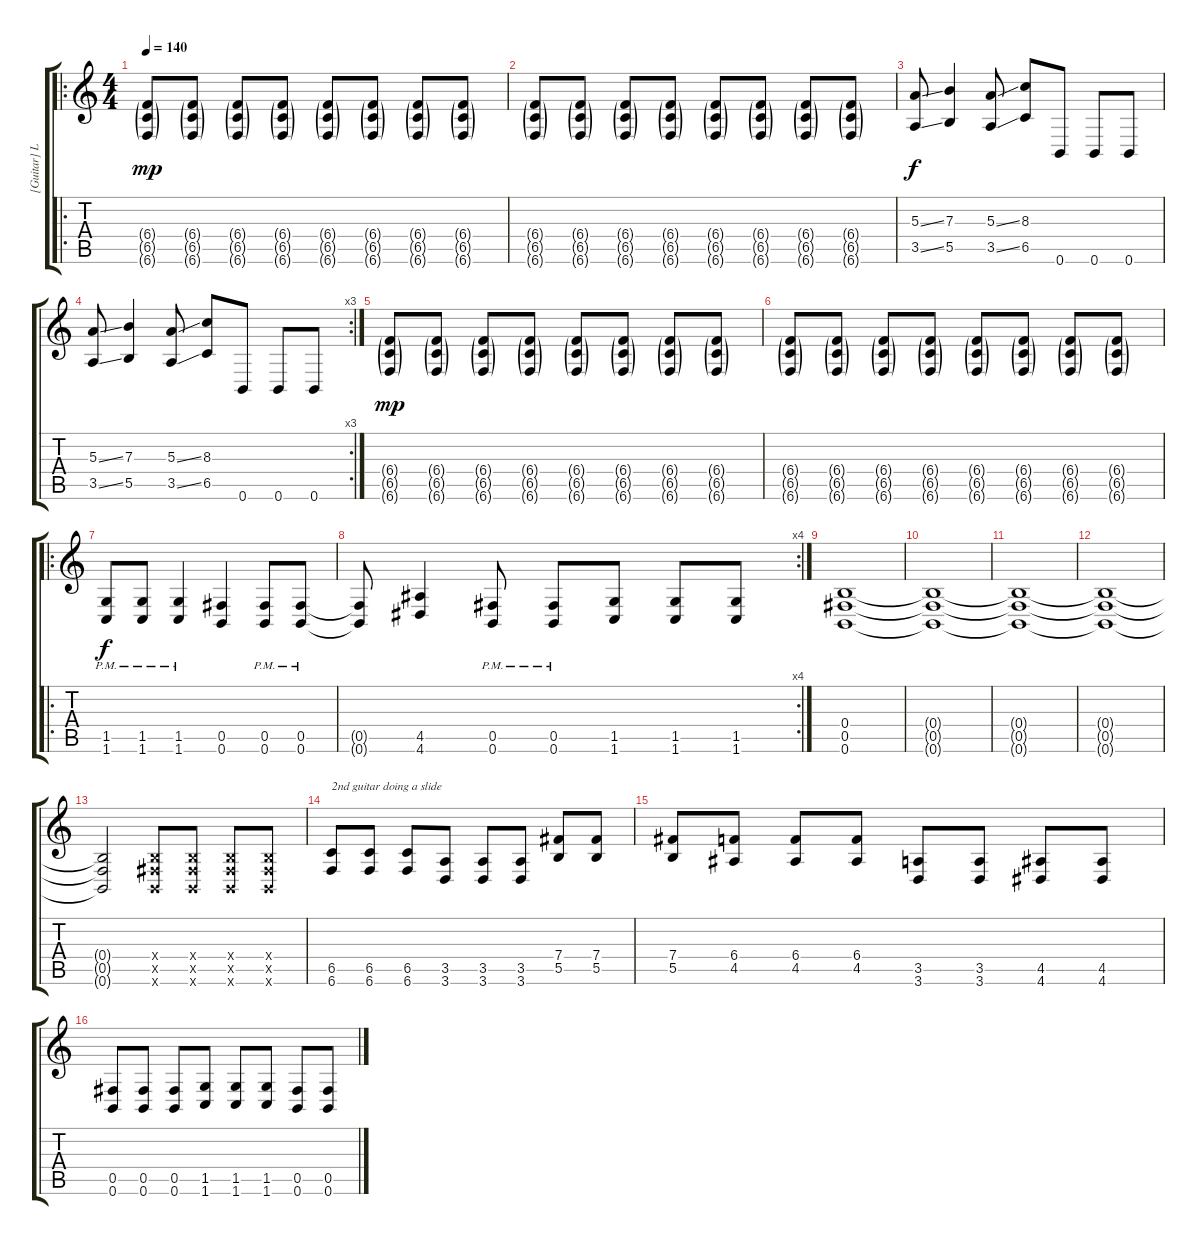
\track ("[Guitar] Logan Mader" "[Guitar] L") {instrument distortionguitar}
\staff {score tabs}
\tuning (Db4 Ab3 E3 B2 Gb2 B1) {hide}
\ro
\ts (4 4)
\tempo 140
\clef g2
\ks c
(6.4{g} 6.5{g} 6.6{g}).8{dy mp} (6.4{g} 6.5{g} 6.6{g}).8 (6.4{g} 6.5{g} 6.6{g}).8 (6.4{g} 6.5{g} 6.6{g}).8 (6.4{g} 6.5{g} 6.6{g}).8 (6.4{g} 6.5{g} 6.6{g}).8 (6.4{g} 6.5{g} 6.6{g}).8 (6.4{g} 6.5{g} 6.6{g}).8 |
(6.4{g} 6.5{g} 6.6{g}).8 (6.4{g} 6.5{g} 6.6{g}).8 (6.4{g} 6.5{g} 6.6{g}).8 (6.4{g} 6.5{g} 6.6{g}).8 (6.4{g} 6.5{g} 6.6{g}).8 (6.4{g} 6.5{g} 6.6{g}).8 (6.4{g} 6.5{g} 6.6{g}).8 (6.4{g} 6.5{g} 6.6{g}).8 |
(5.3{ss} 3.5{ss}).8{dy f} (7.3 5.5).4 (5.3{ss} 3.5{ss}).8 (8.3 6.5).8 0.6.8 0.6.8 0.6.8 |
\rc 3
(5.3{ss} 3.5{ss}).8 (7.3 5.5).4 (5.3{ss} 3.5{ss}).8 (8.3 6.5).8 0.6.8 0.6.8 0.6.8 |
(6.4{g} 6.5{g} 6.6{g}).8{dy mp} (6.4{g} 6.5{g} 6.6{g}).8 (6.4{g} 6.5{g} 6.6{g}).8 (6.4{g} 6.5{g} 6.6{g}).8 (6.4{g} 6.5{g} 6.6{g}).8 (6.4{g} 6.5{g} 6.6{g}).8 (6.4{g} 6.5{g} 6.6{g}).8 (6.4{g} 6.5{g} 6.6{g}).8 |
(6.4{g} 6.5{g} 6.6{g}).8 (6.4{g} 6.5{g} 6.6{g}).8 (6.4{g} 6.5{g} 6.6{g}).8 (6.4{g} 6.5{g} 6.6{g}).8 (6.4{g} 6.5{g} 6.6{g}).8 (6.4{g} 6.5{g} 6.6{g}).8 (6.4{g} 6.5{g} 6.6{g}).8 (6.4{g} 6.5{g} 6.6{g}).8 |
\ro
(1.5{pm} 1.6{pm}).8{dy f} (1.5{pm} 1.6{pm}).8 (1.5{pm} 1.6{pm}).4 (0.5 0.6).4 (0.5{pm} 0.6{pm}).8 (0.5{pm} 0.6{pm}).8 |
\rc 4
(0.5{t} 0.6{t}).8 (4.5 4.6).4 (0.5{pm} 0.6{pm}).8 (0.5{pm} 0.6{pm}).8 (1.5 1.6).8 (1.5 1.6).8 (1.5 1.6).8 |
(0.4 0.5 0.6).1 |
(0.4{t} 0.5{t} 0.6{t}).1{volume 10} |
(0.4{t} 0.5{t} 0.6{t}).1{volume 8} |
(0.4{t} 0.5{t} 0.6{t}).1{volume 6} |
(0.4{t} 0.5{t} 0.6{t}).2{volume 4} (0.4{x} 0.5{x} 0.6{x}).8{volume 13} (0.4{x} 0.5{x} 0.6{x}).8 (0.4{x} 0.5{x} 0.6{x}).8 (0.4{x} 0.5{x} 0.6{x}).8 |
(6.5 6.6).8{txt "2nd guitar doing a slide"} (6.5 6.6).8 (6.5 6.6).8 (3.5 3.6).8 (3.5 3.6).8 (3.5 3.6).8 (7.4 5.5).8 (7.4 5.5).8 |
(7.4 5.5).8 (6.4 4.5).8 (6.4 4.5).8 (6.4 4.5).8 (3.5 3.6).8 (3.5 3.6).8 (4.5 4.6).8 (4.5 4.6).8 |
(0.5 0.6).8 (0.5 0.6).8 (0.5 0.6).8 (1.5 1.6).8 (1.5 1.6).8 (1.5 1.6).8 (0.5 0.6).8 (0.5 0.6).8
